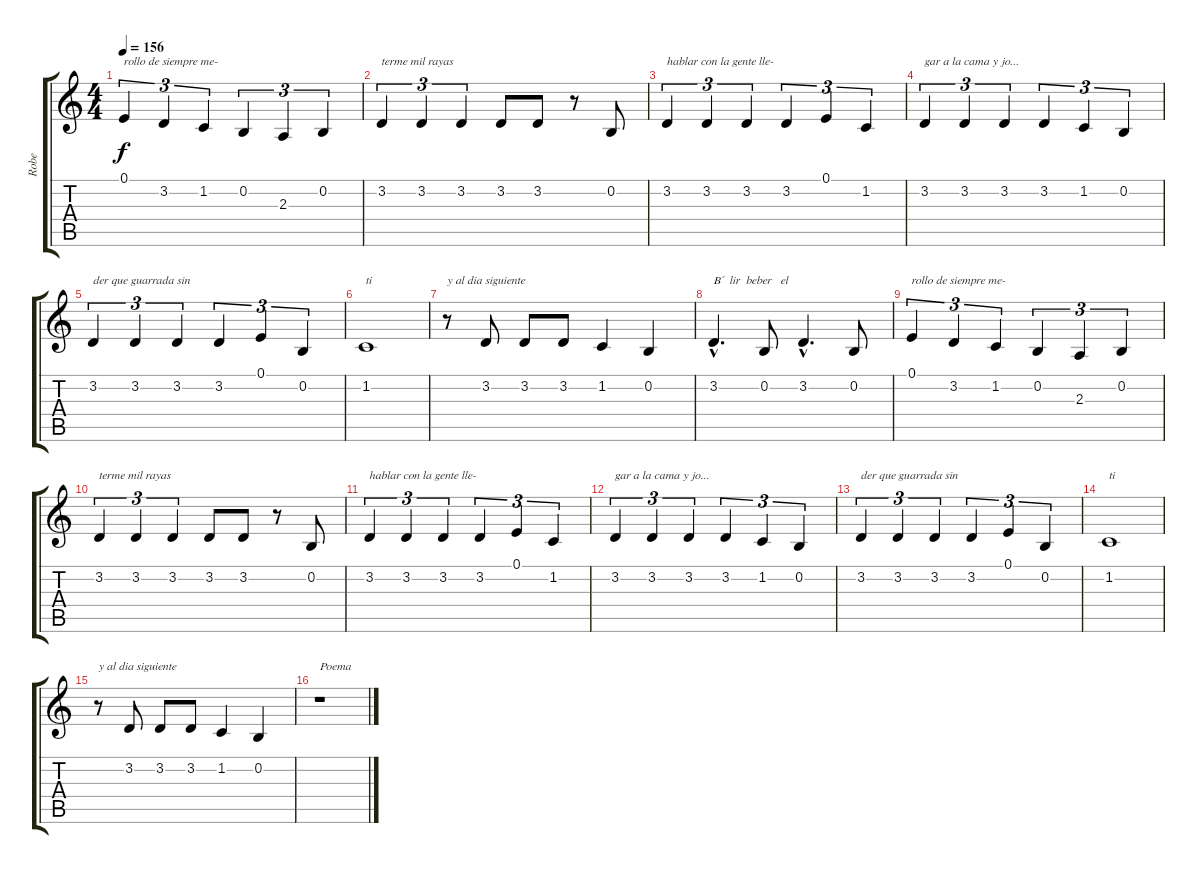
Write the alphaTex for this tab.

\track ("Robe" "Robe") {instrument voiceoohs}
\staff {score tabs}
\tuning (E4 B3 G3 D3 A2 E2) {hide}
\ts (4 4)
\tempo 156
\clef g2
\ks c
0.1.4{tu (3 2) txt "rollo de siempre me-" dy f} 3.2.4{tu (3 2)} 1.2.4{tu (3 2)} 0.2.4{tu (3 2)} 2.3.4{tu (3 2)} 0.2.4{tu (3 2)} |
3.2.4{tu (3 2) txt "terme mil rayas"} 3.2.4{tu (3 2)} 3.2.4{tu (3 2)} 3.2.8 3.2.8 r.8 0.2.8 |
3.2.4{tu (3 2) txt "hablar con la gente lle-"} 3.2.4{tu (3 2)} 3.2.4{tu (3 2)} 3.2.4{tu (3 2)} 0.1.4{tu (3 2)} 1.2.4{tu (3 2)} |
3.2.4{tu (3 2) txt "gar a la cama y jo..."} 3.2.4{tu (3 2)} 3.2.4{tu (3 2)} 3.2.4{tu (3 2)} 1.2.4{tu (3 2)} 0.2.4{tu (3 2)} |
3.2.4{tu (3 2) txt "der que guarrada sin"} 3.2.4{tu (3 2)} 3.2.4{tu (3 2)} 3.2.4{tu (3 2)} 0.1.4{tu (3 2)} 0.2.4{tu (3 2)} |
1.2.1{txt "ti"} |
r.8{txt "y al dia siguiente"} 3.2.8 3.2.8 3.2.8 1.2.4 0.2.4 |
3.2{hac}.4{d txt "B´  lir  beber   el"} 0.2.8 3.2{hac}.4{d} 0.2.8 |
0.1.4{tu (3 2) txt "rollo de siempre me-"} 3.2.4{tu (3 2)} 1.2.4{tu (3 2)} 0.2.4{tu (3 2)} 2.3.4{tu (3 2)} 0.2.4{tu (3 2)} |
3.2.4{tu (3 2) txt "terme mil rayas"} 3.2.4{tu (3 2)} 3.2.4{tu (3 2)} 3.2.8 3.2.8 r.8 0.2.8 |
3.2.4{tu (3 2) txt "hablar con la gente lle-"} 3.2.4{tu (3 2)} 3.2.4{tu (3 2)} 3.2.4{tu (3 2)} 0.1.4{tu (3 2)} 1.2.4{tu (3 2)} |
3.2.4{tu (3 2) txt "gar a la cama y jo..."} 3.2.4{tu (3 2)} 3.2.4{tu (3 2)} 3.2.4{tu (3 2)} 1.2.4{tu (3 2)} 0.2.4{tu (3 2)} |
3.2.4{tu (3 2) txt "der que guarrada sin"} 3.2.4{tu (3 2)} 3.2.4{tu (3 2)} 3.2.4{tu (3 2)} 0.1.4{tu (3 2)} 0.2.4{tu (3 2)} |
1.2.1{txt "ti"} |
r.8{txt "y al dia siguiente"} 3.2.8 3.2.8 3.2.8 1.2.4 0.2.4 |
r.1{txt "Poema"}
